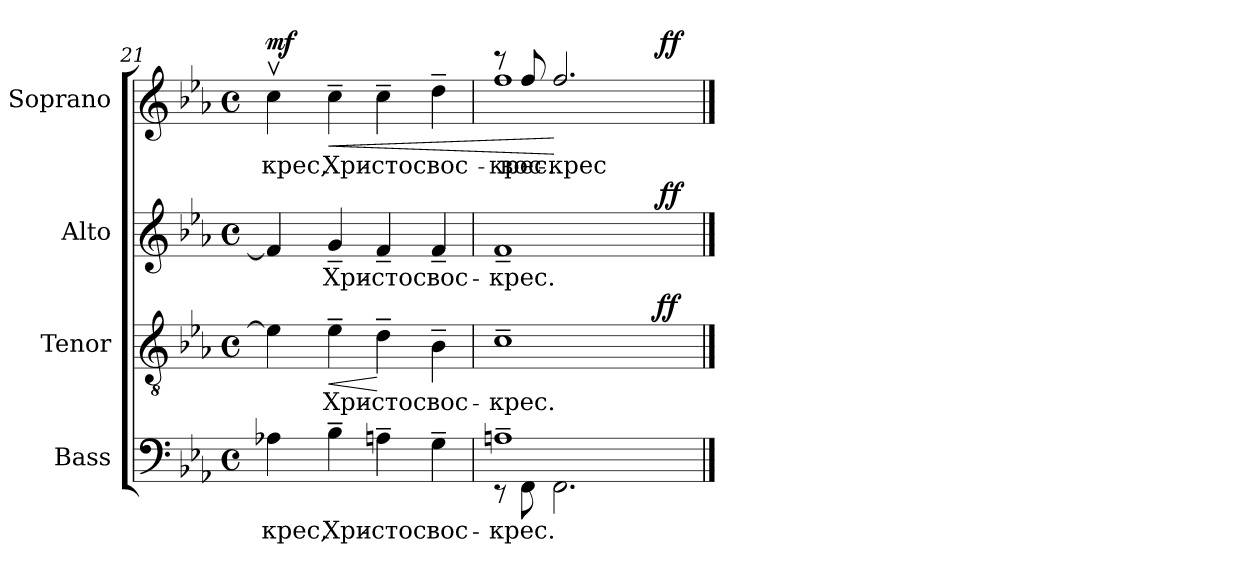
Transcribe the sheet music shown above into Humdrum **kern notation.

**kern	**text	**kern	**text	**dynam	**kern	**text	**dynam	**kern	**text	**dynam
*part4	*part4	*part3	*part3	*part3	*part2	*part2	*part2	*part1	*part1	*part1
*staff4	*staff4	*staff3	*staff3	*staff3	*staff2	*staff2	*staff2	*staff1	*staff1	*staff1
*I"Bass	*	*I"Tenor	*	*	*I"Alto	*	*	*I"Soprano	*	*
*I'B.	*	*I'T.	*	*	*I'A.	*	*	*I'S.	*	*
*clefF4	*	*clefGv2	*	*	*clefG2	*	*	*clefG2	*	*
*	*	*ITrd7c12	*	*	*	*	*	*	*	*
*k[b-e-a-]	*	*k[b-e-a-]	*	*	*k[b-e-a-]	*	*	*k[b-e-a-]	*	*
*c:	*	*c:	*	*	*c:	*	*	*c:	*	*
*M4/4	*	*M4/4	*	*	*M4/4	*	*	*M4/4	*	*
*met(c)	*	*met(c)	*	*	*met(c)	*	*	*met(c)	*	*
=21	=21	=21	=21	=21	=21	=21	=21	=21	=21	=21
!	!LO:LY:b:color=#000000	!	!	!	!	!	!	!	!	!
!	!	!	!	!	!	!	!	!	!LO:LY:b:color=#000000	!
4A-Xi\	-крес,	4E-i\]	.	.	4fi/]	.	.	4ccvi\	-крес,	mf
!	!LO:LY:b:color=#000000	!	!	!	!	!	!	!	!	!
!	!	!	!LO:LY:b:color=#000000	!LO:HP:b	!	!	!	!	!	!
!	!	!	!	!	!	!LO:LY:b:color=#000000	!	!	!	!
!	!	!	!	!	!	!	!	!	!LO:LY:b:color=#000000	!LO:HP:b
4B-~i\	Хри-	4E-~i\	Хри-	<	4g~i/	Хри-	.	4cc~i\	Хри-	<
!	!LO:LY:b:color=#000000	!	!	!	!	!	!	!	!	!
!	!	!	!LO:LY:b:color=#000000	!	!	!	!	!	!	!
!	!	!	!	!	!	!LO:LY:b:color=#000000	!	!	!	!
!	!	!	!	!	!	!	!	!	!LO:LY:b:color=#000000	!
4An~i\	-стос	4D~i\	-стос	[	4f~i/	-стос	.	4cc~i\	-стос	.
!	!LO:LY:b:color=#000000	!	!	!	!	!	!	!	!	!
!	!	!	!LO:LY:b:color=#000000	!	!	!	!	!	!	!
!	!	!	!	!	!	!LO:LY:b:color=#000000	!	!	!	!
!	!	!	!	!	!	!	!	!	!LO:LY:b:color=#000000	!
4G~i\	вос-	4BB-~i\	вос-	.	4f~i/	вос-	.	4dd~i\	вос-	.
=22	=22	=22	=22	=22	=22	=22	=22	=22	=22	=22
!	!LO:LY:b:color=#000000	!	!	!	!	!	!	!	!	!
*^	*	*	*	*	*	*	*	*	*	*
!	!	!	!	!LO:LY:b:color=#000000	!	!	!	!	!	!	!
!	!	!	!	!	!	!	!LO:LY:b:color=#000000	!	!	!	!
!	!	!	!	!	!	!	!	!	!	!LO:LY:b:color=#000000	!
*	*	*	*^	*	*	*^	*	*	*^	*	*
*	*	*	*	*	*	*	*	*	*	*	*	*^	*	*
1An~i	8r	-крес.	1C~i	2ryy	-крес.	.	1f~i	2.ryy	-крес.	.	8r	1ffi	2.ryy	-крес.	.
!	!	!	!	!	!	!	!	!	!	!	!	!	!	!LO:LY:b:color=#000000	!
.	8FFi\	.	.	.	.	.	.	.	.	.	8ffi/	.	.	вос-	.
!	!	!	!	!	!	!	!	!	!	!	!	!	!	!LO:LY:b:color=#000000	!
.	2.FFi\	.	.	.	.	.	.	.	.	.	2.ffi/	.	.	-крес	[
.	.	.	.	8ryy	.	.	.	.	.	.	.	.	.	.	.
.	.	.	.	16ryy	.	.	.	.	.	.	.	.	.	.	.
.	.	.	.	32...ryy	.	.	.	.	.	.	.	.	.	.	.
.	.	.	.	4ryy	.	ff	.	.	.	.	.	.	.	.	.
.	.	.	.	.	.	.	.	4ryy	.	ff	.	.	4ryy	.	ff
.	.	.	.	256ryy	.	.	.	.	.	.	.	.	.	.	.
*v	*v	*	*	*	*	*	*v	*v	*	*	*v	*v	*v	*	*
*	*	*v	*v	*	*	*	*	*	*	*	*
==	==	==	==	==	==	==	==	==	==	==
*-	*-	*-	*-	*-	*-	*-	*-	*-	*-	*-
